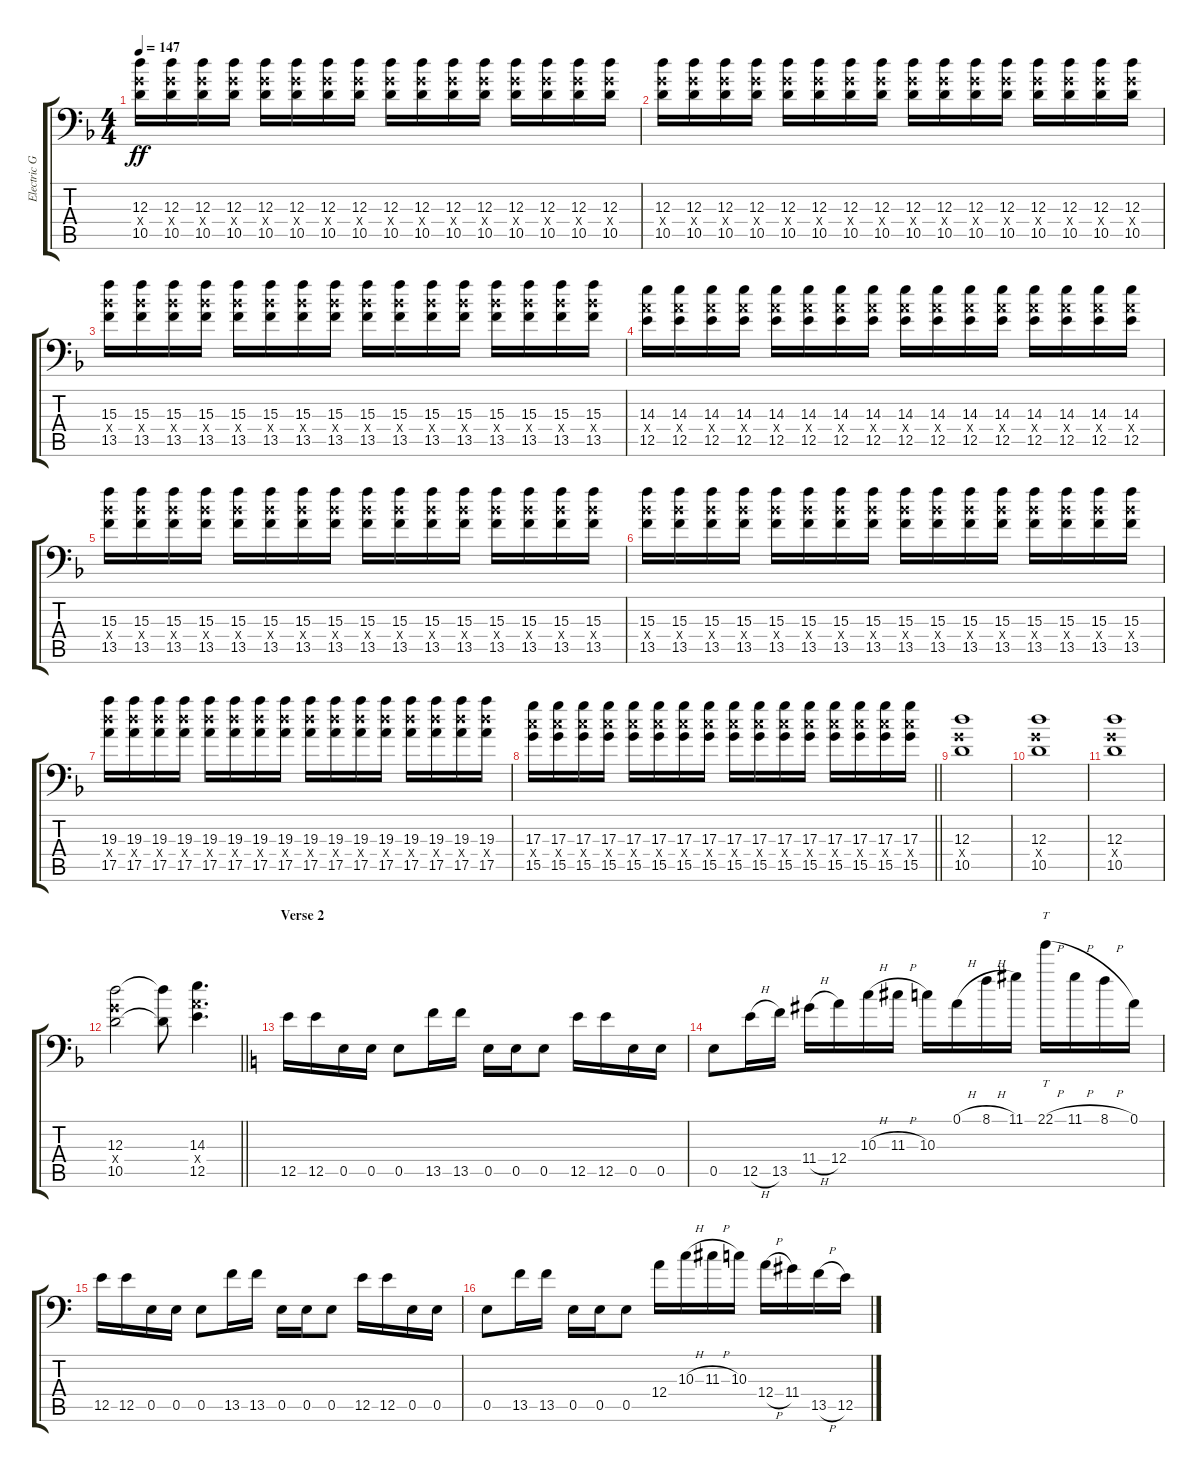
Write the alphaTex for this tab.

\track ("Electric Guitar 2" "Electric G") {instrument overdrivenguitar}
\staff {score tabs}
\tuning (A3 Gb3 D3 A2 E2 A1) {hide}
\ts (4 4)
\tempo 147
\clef f4
\ks dminor
(12.3 10.4{x} 10.5).16{dy ff} (12.3 10.4{x} 10.5).16 (12.3 10.4{x} 10.5).16 (12.3 10.4{x} 10.5).16 (12.3 10.4{x} 10.5).16 (12.3 10.4{x} 10.5).16 (12.3 10.4{x} 10.5).16 (12.3 10.4{x} 10.5).16 (12.3 10.4{x} 10.5).16 (12.3 10.4{x} 10.5).16 (12.3 10.4{x} 10.5).16 (12.3 10.4{x} 10.5).16 (12.3 10.4{x} 10.5).16 (12.3 10.4{x} 10.5).16 (12.3 10.4{x} 10.5).16 (12.3 10.4{x} 10.5).16 |
(12.3 10.4{x} 10.5).16 (12.3 10.4{x} 10.5).16 (12.3 10.4{x} 10.5).16 (12.3 10.4{x} 10.5).16 (12.3 10.4{x} 10.5).16 (12.3 10.4{x} 10.5).16 (12.3 10.4{x} 10.5).16 (12.3 10.4{x} 10.5).16 (12.3 10.4{x} 10.5).16 (12.3 10.4{x} 10.5).16 (12.3 10.4{x} 10.5).16 (12.3 10.4{x} 10.5).16 (12.3 10.4{x} 10.5).16 (12.3 10.4{x} 10.5).16 (12.3 10.4{x} 10.5).16 (12.3 10.4{x} 10.5).16 |
(15.3 13.4{x} 13.5).16 (15.3 13.4{x} 13.5).16 (15.3 13.4{x} 13.5).16 (15.3 13.4{x} 13.5).16 (15.3 13.4{x} 13.5).16 (15.3 13.4{x} 13.5).16 (15.3 13.4{x} 13.5).16 (15.3 13.4{x} 13.5).16 (15.3 13.4{x} 13.5).16 (15.3 13.4{x} 13.5).16 (15.3 13.4{x} 13.5).16 (15.3 13.4{x} 13.5).16 (15.3 13.4{x} 13.5).16 (15.3 13.4{x} 13.5).16 (15.3 13.4{x} 13.5).16 (15.3 13.4{x} 13.5).16 |
(14.3 12.4{x} 12.5).16 (14.3 12.4{x} 12.5).16 (14.3 12.4{x} 12.5).16 (14.3 12.4{x} 12.5).16 (14.3 12.4{x} 12.5).16 (14.3 12.4{x} 12.5).16 (14.3 12.4{x} 12.5).16 (14.3 12.4{x} 12.5).16 (14.3 12.4{x} 12.5).16 (14.3 12.4{x} 12.5).16 (14.3 12.4{x} 12.5).16 (14.3 12.4{x} 12.5).16 (14.3 12.4{x} 12.5).16 (14.3 12.4{x} 12.5).16 (14.3 12.4{x} 12.5).16 (14.3 12.4{x} 12.5).16 |
(15.3 13.4{x} 13.5).16 (15.3 13.4{x} 13.5).16 (15.3 13.4{x} 13.5).16 (15.3 13.4{x} 13.5).16 (15.3 13.4{x} 13.5).16 (15.3 13.4{x} 13.5).16 (15.3 13.4{x} 13.5).16 (15.3 13.4{x} 13.5).16 (15.3 13.4{x} 13.5).16 (15.3 13.4{x} 13.5).16 (15.3 13.4{x} 13.5).16 (15.3 13.4{x} 13.5).16 (15.3 13.4{x} 13.5).16 (15.3 13.4{x} 13.5).16 (15.3 13.4{x} 13.5).16 (15.3 13.4{x} 13.5).16 |
(15.3 13.4{x} 13.5).16 (15.3 13.4{x} 13.5).16 (15.3 13.4{x} 13.5).16 (15.3 13.4{x} 13.5).16 (15.3 13.4{x} 13.5).16 (15.3 13.4{x} 13.5).16 (15.3 13.4{x} 13.5).16 (15.3 13.4{x} 13.5).16 (15.3 13.4{x} 13.5).16 (15.3 13.4{x} 13.5).16 (15.3 13.4{x} 13.5).16 (15.3 13.4{x} 13.5).16 (15.3 13.4{x} 13.5).16 (15.3 13.4{x} 13.5).16 (15.3 13.4{x} 13.5).16 (15.3 13.4{x} 13.5).16 |
(19.3 17.4{x} 17.5).16 (19.3 17.4{x} 17.5).16 (19.3 17.4{x} 17.5).16 (19.3 17.4{x} 17.5).16 (19.3 17.4{x} 17.5).16 (19.3 17.4{x} 17.5).16 (19.3 17.4{x} 17.5).16 (19.3 17.4{x} 17.5).16 (19.3 17.4{x} 17.5).16 (19.3 17.4{x} 17.5).16 (19.3 17.4{x} 17.5).16 (19.3 17.4{x} 17.5).16 (19.3 17.4{x} 17.5).16 (19.3 17.4{x} 17.5).16 (19.3 17.4{x} 17.5).16 (19.3 17.4{x} 17.5).16 |
\barLineRight lightlight
(17.3 15.4{x} 15.5).16 (17.3 15.4{x} 15.5).16 (17.3 15.4{x} 15.5).16 (17.3 15.4{x} 15.5).16 (17.3 15.4{x} 15.5).16 (17.3 15.4{x} 15.5).16 (17.3 15.4{x} 15.5).16 (17.3 15.4{x} 15.5).16 (17.3 15.4{x} 15.5).16 (17.3 15.4{x} 15.5).16 (17.3 15.4{x} 15.5).16 (17.3 15.4{x} 15.5).16 (17.3 15.4{x} 15.5).16 (17.3 15.4{x} 15.5).16 (17.3 15.4{x} 15.5).16 (17.3 15.4{x} 15.5).16 |
\section ("" "")
(12.3 10.4{x} 10.5).1 |
(12.3 10.4{x} 10.5).1 |
(12.3 10.4{x} 10.5).1 |
\barLineRight lightlight
(12.3 10.4{x} 10.5).2 (12.3{t} 10.5{t}).8 (14.3 12.4{x} 12.5).4{d} |
\section ("" "Verse 2")
\ks aminor
12.5.16 12.5.16 0.5.16 0.5.16 0.5.8 13.5.16 13.5.16 0.5.16 0.5.16 0.5.8 12.5.16 12.5.16 0.5.16 0.5.16 |
0.5.8 12.5{h}.16 13.5.16 11.4{h}.16 12.4.16 10.3{h}.16 11.3{h}.16 10.3.16 0.1{h}.16 8.1{h}.16 11.1.16 22.1{h}.16{tt} 11.1{h}.16 8.1{h}.16 0.1.16 |
12.5.16 12.5.16 0.5.16 0.5.16 0.5.8 13.5.16 13.5.16 0.5.16 0.5.16 0.5.8 12.5.16 12.5.16 0.5.16 0.5.16 |
0.5.8 13.5.16 13.5.16 0.5.16 0.5.16 0.5.8 12.4.16 10.3{h}.16 11.3{h}.16 10.3.16 12.4{h}.16 11.4.16 13.5{h}.16 12.5.16
